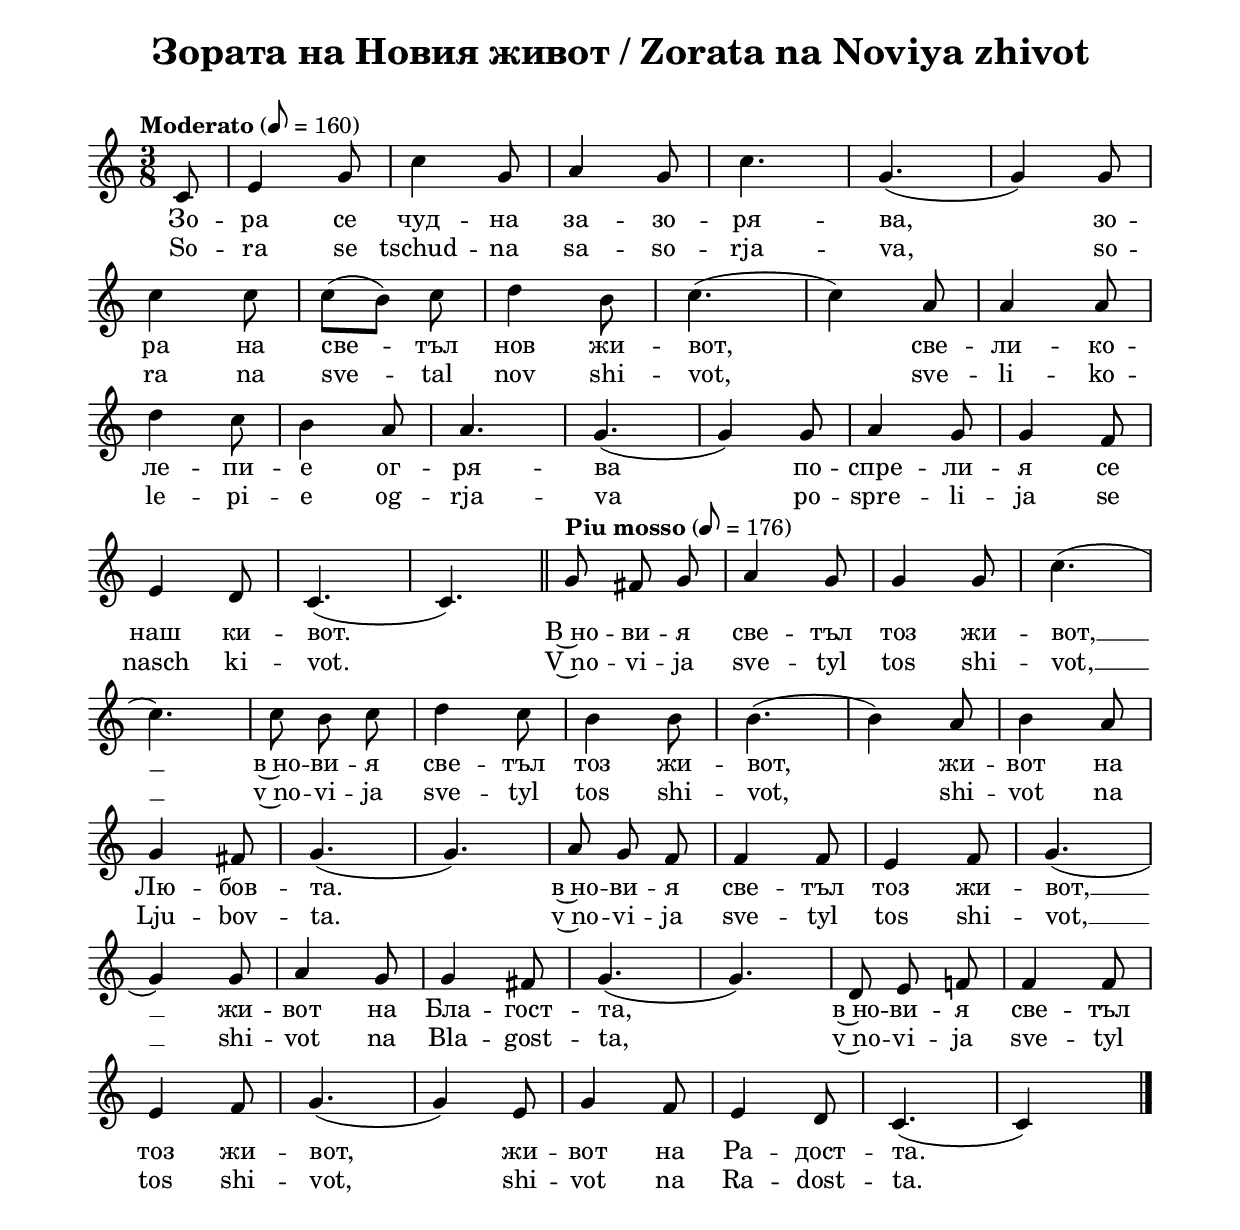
\version "2.18.2"
%#(set! paper-alist (cons '("mein Format" . (cons (* 176 mm) (*  250 mm))) paper-alist))
\paper {
  print-all-headers = ##t
  print-page-number = ##f 
  left-margin = 1.5\cm
  right-margin = 1.5\cm
  ragged-bottom = ##t % do not spread the staves to fill the whole vertical space
  %#(set-paper-size "mein Format") 
}

\header {
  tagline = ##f
}

\bookpart {
\score{
  \layout { 
    indent = 0.0\cm % remove first line indentation
    ragged-last = ##f % do spread last line to fill the whole space
    \context {
      \Score
      \omit BarNumber %remove bar numbers
    } % context
  } % layout

  \new Voice \absolute  {
  \clef treble
  \key c \major
  \time 3/8 \tempo "Moderato" 8 = 160
  \partial 8
  \autoBeamOff  
 
 c'8 |e'4 g'8|c''4 g'8 |a'4 g'8 |c''4.| g'4. ( |  g'4  )  g'8 |\break
 
 c''4 c''8| \once \autoBeamOn c''8 ([  b'8  ])  \noBeam  c''8 |d''4 b'8  |c''4. ( | c''4 ) a'8| a'4 a'8| \break
 
 d''4  c''8| b'4 a'8| a'4. | g'4. ( |g'4 ) g'8 | a'4 g'8 | g'4 f'8 | \break
 
 e'4 d'8| c'4. ( | c'4. ) | \bar "||"
 \tempo "Piu mosso" 8 = 176
 g'8  fis'8 g'8 | a'4 g'8 | g'4 g'8 |c''4. (| \break
 
 c''4. ) | c''8 b'8 c''8| d''4 c''8 | b'4  b'8 | b'4.  (| b'4 )  a'8| b'4 a'8 | \break
 
 g'4 fis'8 | g'4. (| g'4. ) | a'8 g'8 f'8 | f'4 f'8 | e'4 f'8 | g'4. (| \break
 
 g'4 ) g'8 | a'4 g'8 | g'4 fis'8 | g'4. (| g'4. )| d'8 e'8 f'!8| f'4 f'8 | \break
 
 e'4 f'8 | g'4. (|g'4 ) e'8 | g'4 f'8 | e'4 d'8 | c'4. ( | c' 4 ) s8 | \bar "|."  \pageBreak
  }
  
  \addlyrics {
Зо -- ра се чуд -- на за -- зо -- ря -- ва,  
зо -- ра на све -- тъл нов жи -- вот, све -- ли -- ко -- 
ле -- пи -- е ог -- ря -- ва по -- спре -- ли -- я се 
наш ки -- вот. В~но -- ви -- я све -- тъл тоз жи -- вот, __  в~но -- ви -- я све -- тъл тоз жи -- вот, 
жи -- вот на Лю -- бов -- та.  в~но -- ви -- я све -- тъл тоз жи -- вот, __ жи -- вот на Бла -- гост -- та,
в~но -- ви -- я све -- тъл тоз жи -- вот, жи -- вот на Ра -- дост -- та. 
  }

  \addlyrics {
So -- ra se tschud -- na sa -- so -- rja -- va, 
so -- ra na sve -- tal nov shi -- vot, sve -- li -- ko -- 
le -- pi -- e og -- rja -- va po -- spre -- li -- ja se 
nasch ki -- vot. V~no -- vi -- ja sve -- tyl tos shi -- vot, __  v~no -- vi -- ja sve -- tyl tos shi -- vot, 
shi -- vot na Lju -- bov -- ta.  v~no -- vi -- ja sve -- tyl tos shi -- vot, __ shi -- vot na Bla -- gost -- ta,
v~no -- vi -- ja sve -- tyl tos shi -- vot,  shi -- vot na Ra -- dost -- ta. 
  }

  \header {
    title = "Зората на Новия живот / Zorata na Noviya zhivot"
  }
} % score

\markup {
    \hspace #10
    \fontsize #+1 {
  
     
    \column {
     
     
      \line { 2. И птички въздуха изпълнят }
      \line {   "   " с възторг и сладки песни в хор, }  
      \line {   "   " Хармонията да допълнят }
      \line {   "   " В големия небесен двор.
 } 
 
 \line { " " }
       \line { "   " \italic {Припев: } }
      \line {  "   " В новия светъл тоз живот, }
      \line { "   " В новия светъл тоз живот, }
      \line { "   " Живот на любовта, }
      \line {  "   " В новия светъл тоз живот,}
      \line { "   " Живот на благостта, }
      \line { "   "  В новия светъл тоз живот,}
      \line {  "   " Живот на радостта.}
 
      \line { " " }
      \line { 3. Трепти зората лекокрила  }
      \line {   "   " при рилските очи. }  
      \line {   "   " Тук чудната цигулка }
      \line {   "   " с нов тон ще зазвучи. } 
      
      
    \line { " " }
       \line { "   " \italic {Припев ...} }
      
       \line { " " }
      \line { 4. Лъчи от любовта ни вливат }
      \line {   "   " В гърдите жива топлина, }  
      \line {   "   " Със сладка вяра ни повдигат }
      \line {   "   " Във крепост и виделина. } 
      
       \line { " " }
       \line { "   " \italic {Припев ...} }
      
      \line { " " }
      \line { 5.  О тези лъчи от Бога идат, }
      \line {   "   " Те пълнят нашите сърца, }  
      \line {   "   " И шепнат сладко, как Той вика: }
      \line {   "   " Елате, моите деца! } 
     
    }
    
   
    
 %}
  %
   \hspace #1 {
    
    \column  {
       
     \line { 2. I ptitschki vasduha izpulvat }
      \line {   "   " s vaztorg i sladki pesni v hor, }  
      \line {   "   " Harmonijata da dopulnjat }
      \line {   "   " V golemija nebesen hor }
 
 
 \line { " " }
       \line { "   " \italic { Refrain :} }
      \line {  "   " V novija svetul toz shivot }
      \line { "   " V novija svetul toz shivot }
      \line { "   " shivot na ljubovta }
      \line {  "   " V novija svetul toz shivot,}
      \line { "   " shivot na blagostta }
      \line { "   "  V novija svetul toz shivot,}
      \line {  "   " Shivot na radostta.}
 
      \line { " " }
      \line { 3.  Trepti sorata lekokrila  }
      \line {   "   " pri rilskite otschi }  
      \line {   "   " Tuk tschudnata zigulka }
      \line {   "   " s nov ton pak ste svutschi. } 
      
      \line { " " }
    \line { "   " \italic { Refrain } ... }
      
       \line { " " }
      \line { 4. Lachi ot ljubovta ni vlivat }
      \line {   "   " V gardite shiva toplina }  
      \line {   "   " Sas sladka vjara ni povdigat }
      \line {   "   " Vav krapost i videlina } 
      
      \line { " " }
    \line { "   " \italic { Refrain } ... }
      
      \line { " " }
      \line { 5. O, tes latschi ot Boga idat}
      \line {   "   " Te palnjat nashite sarza, }  
      \line {   "   " I schepnat sladko, kak Toj vika: }
      \line {   "   " Elate moite deza. } 
     
      
      
      
       
    }    
    }
    }
 
}


} % bookpart

\markup {  \hspace #15   \huge\bold "Die wunderbare Mögenröte bricht an"  }

\markup {
    \hspace #-1
    \fontsize #+1 {
      
      \halign #-1.5 {
  
  
  
     
    \column {
     \line { " " }
      \line { 1. Die wunderbare Morgenröte bricht an, }
      \line {   "   " die wundervolle Morgenröte des hellen, neuen Lebens, }  
      \line {   "   " mit Herrlichkeit bescheint sie unsere Bundeslade }
      \line {   "   " Die wunderbare Morgenröte bricht an, } 
      \line {   "   " die Morgenröte des neuen Lebens. } 
      
      \line { " " }
      \line { 2. Und die Vögel erfüllen die Luft }
      \line {   "   "mit Begeisterung und süßen Liedern im Chor, }  
      \line {   "   " damit sie die Harmonie ergänzen }
      \line {   "   " im großen himmlischen Hof. } 
      
       \line { " " }
    \line { "   " \italic { Refrain :}  }
      \line {    "   "In diesem neuen, leuchtenden Leben (2) }
      \line {   "   "ein Leben der Liebe, }  
      \line {   "   " in diesem neuen Leben der Liebe, }
      \line {   "   " in das Leben der Güte, } 
       \line {   "   "in diesem neuen leuchtenden Leben, }  
       \line {   "   "ein Leben der Freude.} 
       
    
     
 
       
      \line { " " }
      \line { 3. Die Morgenröte flimmert leichtbeschwingt }
      \line {   "   " und erweckt unsere Seelen; }  
      \line {   "   " wie liebe, liebevolle Mutter }
      \line {   "   " ladet sie jeden ein: Stehe auf! } 
      
      \line { " " }
    \line { "   " \italic { Refrain } ... }
      
      \line { " " }
      \line { 4. Strahlen aus Liebe flößen }
      \line {   "   " in unserer Brust lebendige Wärme ein, }  
      \line {   "   " mit süßem Glauben erheben sie uns }
      \line {   "   " in Stärke und Licht.} 
      
       \line { " " }
    \line { "   " \italic { Refrain } ... }
    
       \line { " " }
      \line { 5. O, diese Strahlen kommen von Gott, }
      \line {   "   " sie erfüllen unsere Herzen }  
      \line {   "   " und flüstern uns süß zu, wie Er ruft: }
      \line {   "   " Kommt, meine Kinder!} 
      
      \line { " " }
    \line { "   " \italic { Refrain } ... }
    
    }
       
    }    
    }
}
%}
   
 
 


 
    
   
    
 
%---------------------------------------------------------------------  
